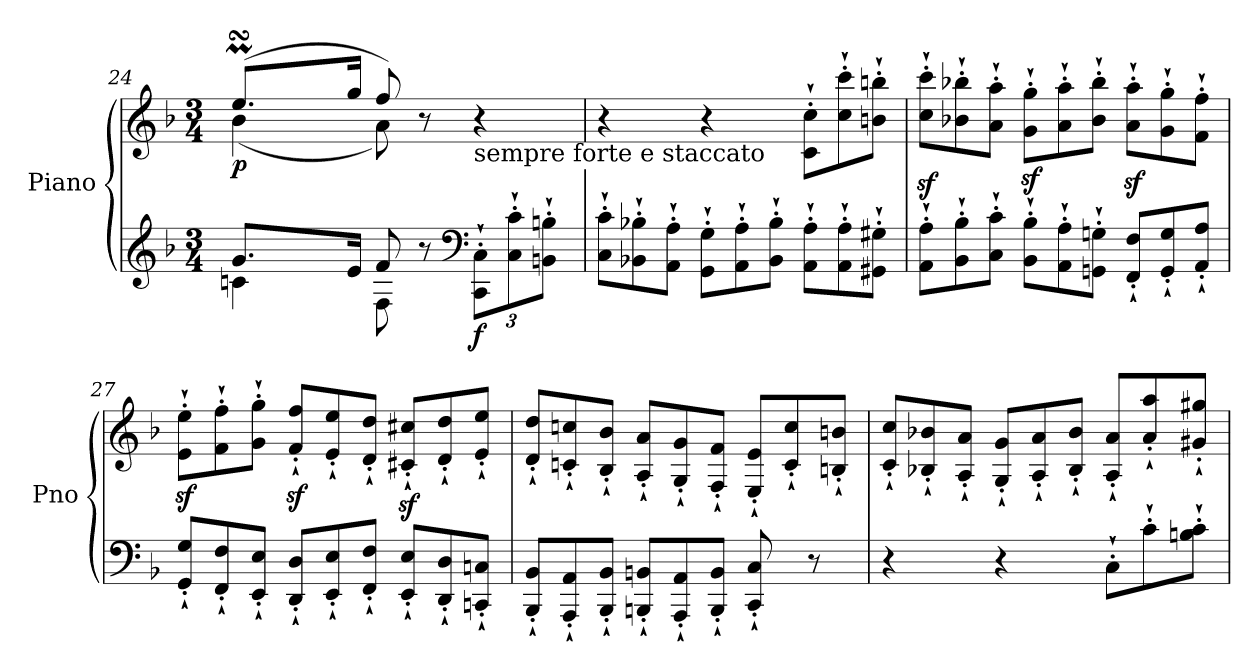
**kern	**kern	**dynam
*part1	*part1	*part1
*staff2	*staff1	*staff1/2
*I"Piano	*	*
*I'Pno	*	*
*clefG2	*clefG2	*
*k[b-]	*k[b-]	*
*F:	*F:	*
*M3/4	*M3/4	*
=24	=24	=24
*^	*^	*
*	*	*	*^	*
!	!	!	!	!	!LO:DY:b
8.g/L	4cn\	(8.eemsSsS/L	(4b-\	16ryy	p
.	.	.	.	32ffyy	.
.	.	.	.	32eeyy	.
.	.	.	.	32ddyy	.
.	.	.	.	32eeyy	.
16e/Jk	.	16gg/Jk	.	2ryy	.
8f/	8F\	8ff/)	8a\)	.	.
8r	4.ryy	8r	4.ryy	.	.
*clefF4	*	*	*	*	*
*Xbrackettup	*	*	*	*	*
!	!	!LO:TX:b:t=sempre forte e staccato	!	!	!
!	!	!	!	!	!LO:DY:b=2
12CC\`' 12C\`'L	.	4r	.	.	f
12C\`' 12c\`'	.	.	.	.	.
12BBn\`' 12Bn\`'J	.	.	.	.	.
.	.	.	.	16ryy	.
*v	*v	*	*	*	*
*	*v	*v	*v	*
=25	=25	=25
*Xtuplet	*	*
12C\`' 12c\`'L	4r	.
12BB-X\`' 12B-X\`'	.	.
12AA\`' 12A\`'J	.	.
12GG\`' 12G\`'L	4r	.
12AA\`' 12A\`'	.	.
12BB-\`' 12B-\`'J	.	.
*	*Xtuplet	*
12AA\`' 12A\`'L	12c\`' 12cc\`'L	.
12AA\`' 12A\`'	12cc\`' 12ccc\`'	.
12GG#X\`' 12G#X\`'J	12bn\`' 12bbn\`'J	.
!!LO:PB:g=z
=26	=26	=26
12AA\`' 12A\`'L	12cc\z<`' 12ccc\z<`'L	.
12BB-\`' 12B-\`'	12b-X\`' 12bb-X\`'	.
12C\`' 12c\`'J	12a\`' 12aa\`'J	.
12BB-\`' 12B-\`'L	12g\z<`' 12gg\z<`'L	.
12AA\`' 12A\`'	12a\`' 12aa\`'	.
12GGn\`' 12Gn\`'J	12b-\`' 12bb-\`'J	.
12FF/`' 12F/`'L	12a\z<`' 12aa\z<`'L	.
12GG/`' 12G/`'	12g\`' 12gg\`'	.
12AA/`' 12A/`'J	12f\`' 12ff\`'J	.
=27	=27	=27
12GG/`' 12G/`'L	12e\z<`' 12ee\z<`'L	.
12FF/`' 12F/`'	12f\`' 12ff\`'	.
12EE/`' 12E/`'J	12g\`' 12gg\`'J	.
12DD/`' 12D/`'L	12f/z<`' 12ff/z<`'L	.
12EE/`' 12E/`'	12e/`' 12ee/`'	.
12FF/`' 12F/`'J	12d/`' 12dd/`'J	.
12EE/`' 12E/`'L	12c#X/z<`' 12cc#X/z<`'L	.
12DD/`' 12D/`'	12d/`' 12dd/`'	.
12CCn/`' 12Cn/`'J	12e/`' 12ee/`'J	.
=28	=28	=28
12BBB-/`' 12BB-/`'L	12d/`' 12dd/`'L	.
12AAA/`' 12AA/`'	12cn/`' 12ccn/`'	.
12BBB-/`' 12BB-/`'J	12B-/`' 12b-/`'J	.
12BBBn/`' 12BBn/`'L	12A/`' 12a/`'L	.
12AAA/`' 12AA/`'	12G/`' 12g/`'	.
12BBB/`' 12BB/`'J	12F/`' 12f/`'J	.
8CC/`' 8C/`'	12E/`' 12e/`'L	.
.	12c/`' 12cc/`'	.
8r	.	.
.	12Bn/`' 12bn/`'J	.
=29	=29	=29
4r	12c/`' 12cc/`'L	.
.	12B-X/`' 12b-X/`'	.
.	12A/`' 12a/`'J	.
4r	12G/`' 12g/`'L	.
.	12A/`' 12a/`'	.
.	12B-/`' 12b-/`'J	.
12C`'\L	12A/`' 12a/`'L	.
12c`'\	12a/`' 12aa/`'	.
12Bn\`' 12c\`'J	12g#X/`' 12gg#X/`'J	.
=	=	=
*-	*-	*-
